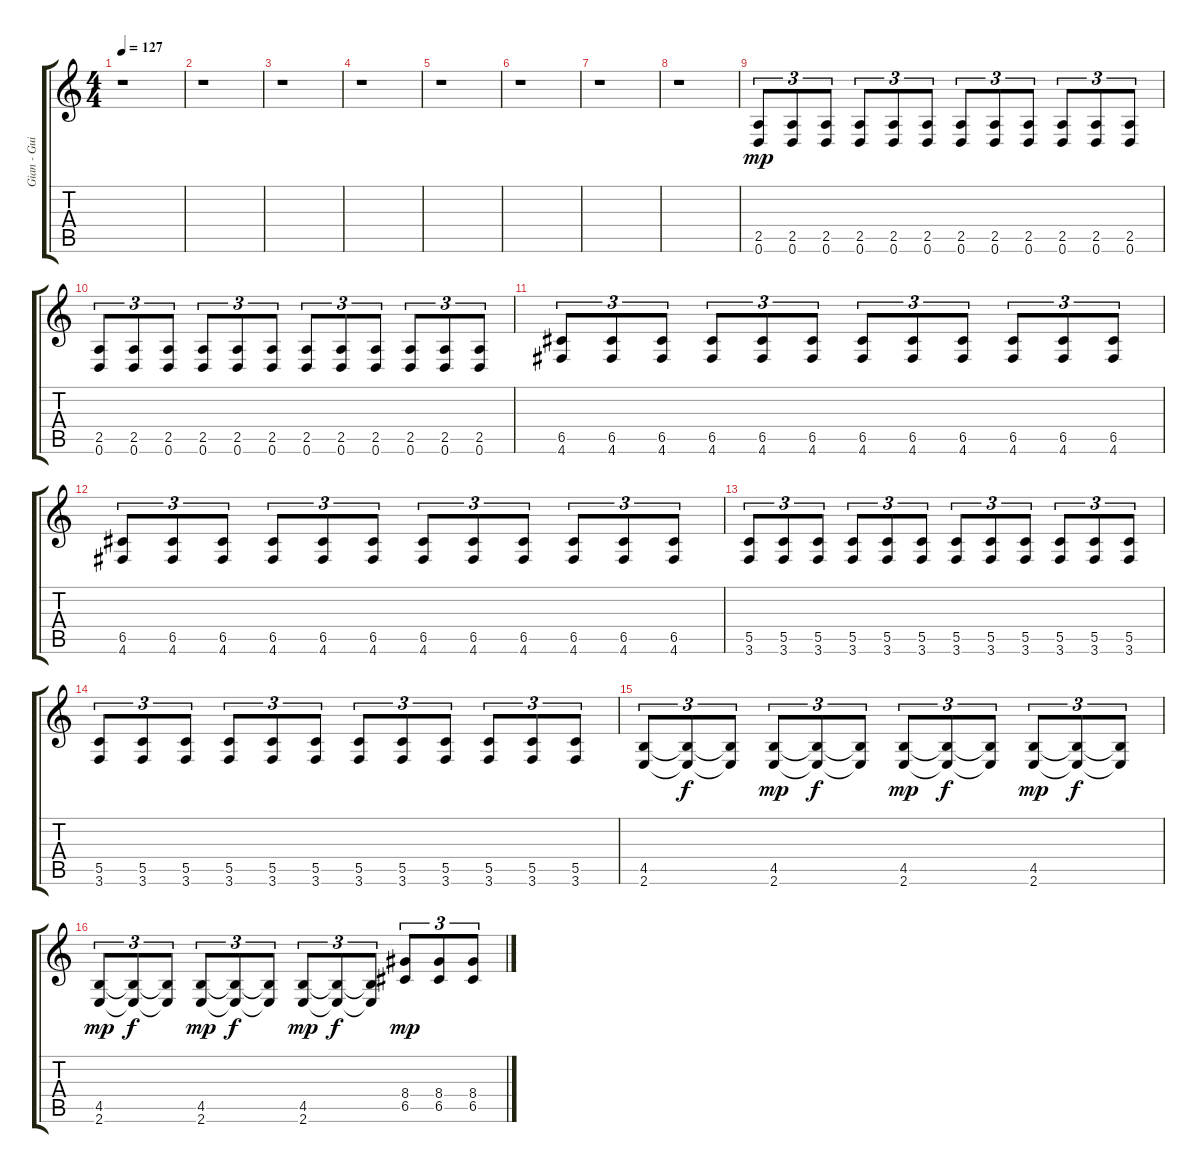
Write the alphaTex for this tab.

\track ("Gian - Guitar 2" "Gian - Gui") {instrument distortionguitar}
\staff {score tabs}
\tuning (D4 A3 F3 C3 G2 D2) {hide}
\ts (4 4)
\tempo 127
\clef g2
\ks c
r.1{dy mp instrument distortionguitar} |
r.1 |
r.1 |
r.1 |
r.1 |
r.1 |
r.1 |
r.1 |
(2.5 0.6).8{tu (3 2)} (2.5 0.6).8{tu (3 2)} (2.5 0.6).8{tu (3 2)} (2.5 0.6).8{tu (3 2)} (2.5 0.6).8{tu (3 2)} (2.5 0.6).8{tu (3 2)} (2.5 0.6).8{tu (3 2)} (2.5 0.6).8{tu (3 2)} (2.5 0.6).8{tu (3 2)} (2.5 0.6).8{tu (3 2)} (2.5 0.6).8{tu (3 2)} (2.5 0.6).8{tu (3 2)} |
(2.5 0.6).8{tu (3 2)} (2.5 0.6).8{tu (3 2)} (2.5 0.6).8{tu (3 2)} (2.5 0.6).8{tu (3 2)} (2.5 0.6).8{tu (3 2)} (2.5 0.6).8{tu (3 2)} (2.5 0.6).8{tu (3 2)} (2.5 0.6).8{tu (3 2)} (2.5 0.6).8{tu (3 2)} (2.5 0.6).8{tu (3 2)} (2.5 0.6).8{tu (3 2)} (2.5 0.6).8{tu (3 2)} |
(6.5 4.6).8{tu (3 2)} (6.5 4.6).8{tu (3 2)} (6.5 4.6).8{tu (3 2)} (6.5 4.6).8{tu (3 2)} (6.5 4.6).8{tu (3 2)} (6.5 4.6).8{tu (3 2)} (6.5 4.6).8{tu (3 2)} (6.5 4.6).8{tu (3 2)} (6.5 4.6).8{tu (3 2)} (6.5 4.6).8{tu (3 2)} (6.5 4.6).8{tu (3 2)} (6.5 4.6).8{tu (3 2)} |
(6.5 4.6).8{tu (3 2)} (6.5 4.6).8{tu (3 2)} (6.5 4.6).8{tu (3 2)} (6.5 4.6).8{tu (3 2)} (6.5 4.6).8{tu (3 2)} (6.5 4.6).8{tu (3 2)} (6.5 4.6).8{tu (3 2)} (6.5 4.6).8{tu (3 2)} (6.5 4.6).8{tu (3 2)} (6.5 4.6).8{tu (3 2)} (6.5 4.6).8{tu (3 2)} (6.5 4.6).8{tu (3 2)} |
(5.5 3.6).8{tu (3 2)} (5.5 3.6).8{tu (3 2)} (5.5 3.6).8{tu (3 2)} (5.5 3.6).8{tu (3 2)} (5.5 3.6).8{tu (3 2)} (5.5 3.6).8{tu (3 2)} (5.5 3.6).8{tu (3 2)} (5.5 3.6).8{tu (3 2)} (5.5 3.6).8{tu (3 2)} (5.5 3.6).8{tu (3 2)} (5.5 3.6).8{tu (3 2)} (5.5 3.6).8{tu (3 2)} |
(5.5 3.6).8{tu (3 2)} (5.5 3.6).8{tu (3 2)} (5.5 3.6).8{tu (3 2)} (5.5 3.6).8{tu (3 2)} (5.5 3.6).8{tu (3 2)} (5.5 3.6).8{tu (3 2)} (5.5 3.6).8{tu (3 2)} (5.5 3.6).8{tu (3 2)} (5.5 3.6).8{tu (3 2)} (5.5 3.6).8{tu (3 2)} (5.5 3.6).8{tu (3 2)} (5.5 3.6).8{tu (3 2)} |
(4.5 2.6).8{tu (3 2)} (4.5{t} 2.6{t}).8{tu (3 2) dy f} (4.5{t} 2.6{t}).8{tu (3 2)} (4.5 2.6).8{tu (3 2) dy mp} (4.5{t} 2.6{t}).8{tu (3 2) dy f} (4.5{t} 2.6{t}).8{tu (3 2)} (4.5 2.6).8{tu (3 2) dy mp} (4.5{t} 2.6{t}).8{tu (3 2) dy f} (4.5{t} 2.6{t}).8{tu (3 2)} (4.5 2.6).8{tu (3 2) dy mp} (4.5{t} 2.6{t}).8{tu (3 2) dy f} (4.5{t} 2.6{t}).8{tu (3 2)} |
(4.5 2.6).8{tu (3 2) dy mp} (4.5{t} 2.6{t}).8{tu (3 2) dy f} (4.5{t} 2.6{t}).8{tu (3 2)} (4.5 2.6).8{tu (3 2) dy mp} (4.5{t} 2.6{t}).8{tu (3 2) dy f} (4.5{t} 2.6{t}).8{tu (3 2)} (4.5 2.6).8{tu (3 2) dy mp} (4.5{t} 2.6{t}).8{tu (3 2) dy f} (4.5{t} 2.6{t}).8{tu (3 2)} (8.4 6.5).8{tu (3 2) dy mp} (8.4 6.5).8{tu (3 2)} (8.4 6.5).8{tu (3 2)}
